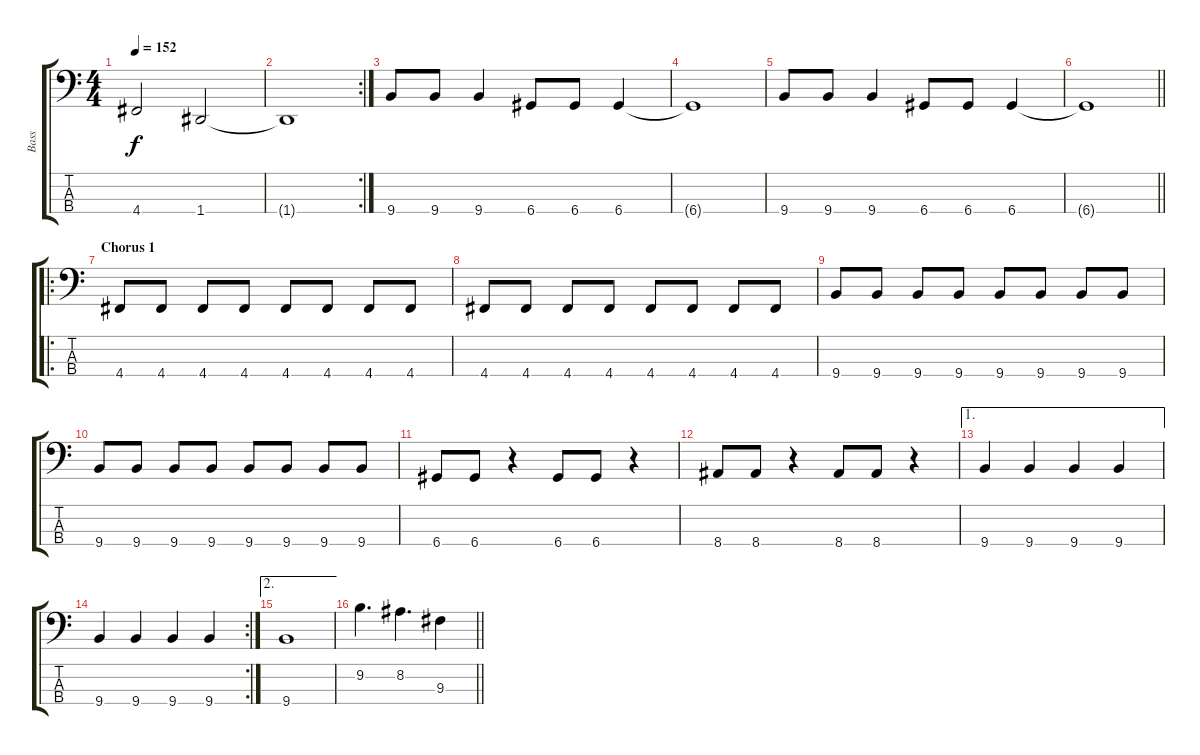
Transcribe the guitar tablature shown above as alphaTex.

\track ("Bass" "Bass") {instrument electricbassfinger}
\staff {score tabs}
\tuning (G2 D2 A1 D1) {hide}
\ts (4 4)
\tempo 152
\clef f4
\ks c
4.4.2{dy f} 1.4.2 |
\rc 2
1.4{t}.1 |
9.4.8 9.4.8 9.4.4 6.4.8 6.4.8 6.4.4 |
6.4{t}.1 |
9.4.8 9.4.8 9.4.4 6.4.8 6.4.8 6.4.4 |
\barLineRight lightlight
6.4{t}.1 |
\ro
\section ("" "Chorus 1")
4.4.8 4.4.8 4.4.8 4.4.8 4.4.8 4.4.8 4.4.8 4.4.8 |
4.4.8 4.4.8 4.4.8 4.4.8 4.4.8 4.4.8 4.4.8 4.4.8 |
9.4.8 9.4.8 9.4.8 9.4.8 9.4.8 9.4.8 9.4.8 9.4.8 |
9.4.8 9.4.8 9.4.8 9.4.8 9.4.8 9.4.8 9.4.8 9.4.8 |
6.4.8 6.4.8 r.4 6.4.8 6.4.8 r.4 |
8.4.8 8.4.8 r.4 8.4.8 8.4.8 r.4 |
\ae 1
9.4.4 9.4.4 9.4.4 9.4.4 |
\rc 2
9.4.4 9.4.4 9.4.4 9.4.4 |
\ae 2
9.4.1 |
\barLineRight lightlight
9.2.4{d} 8.2.4{d} 9.3.4
